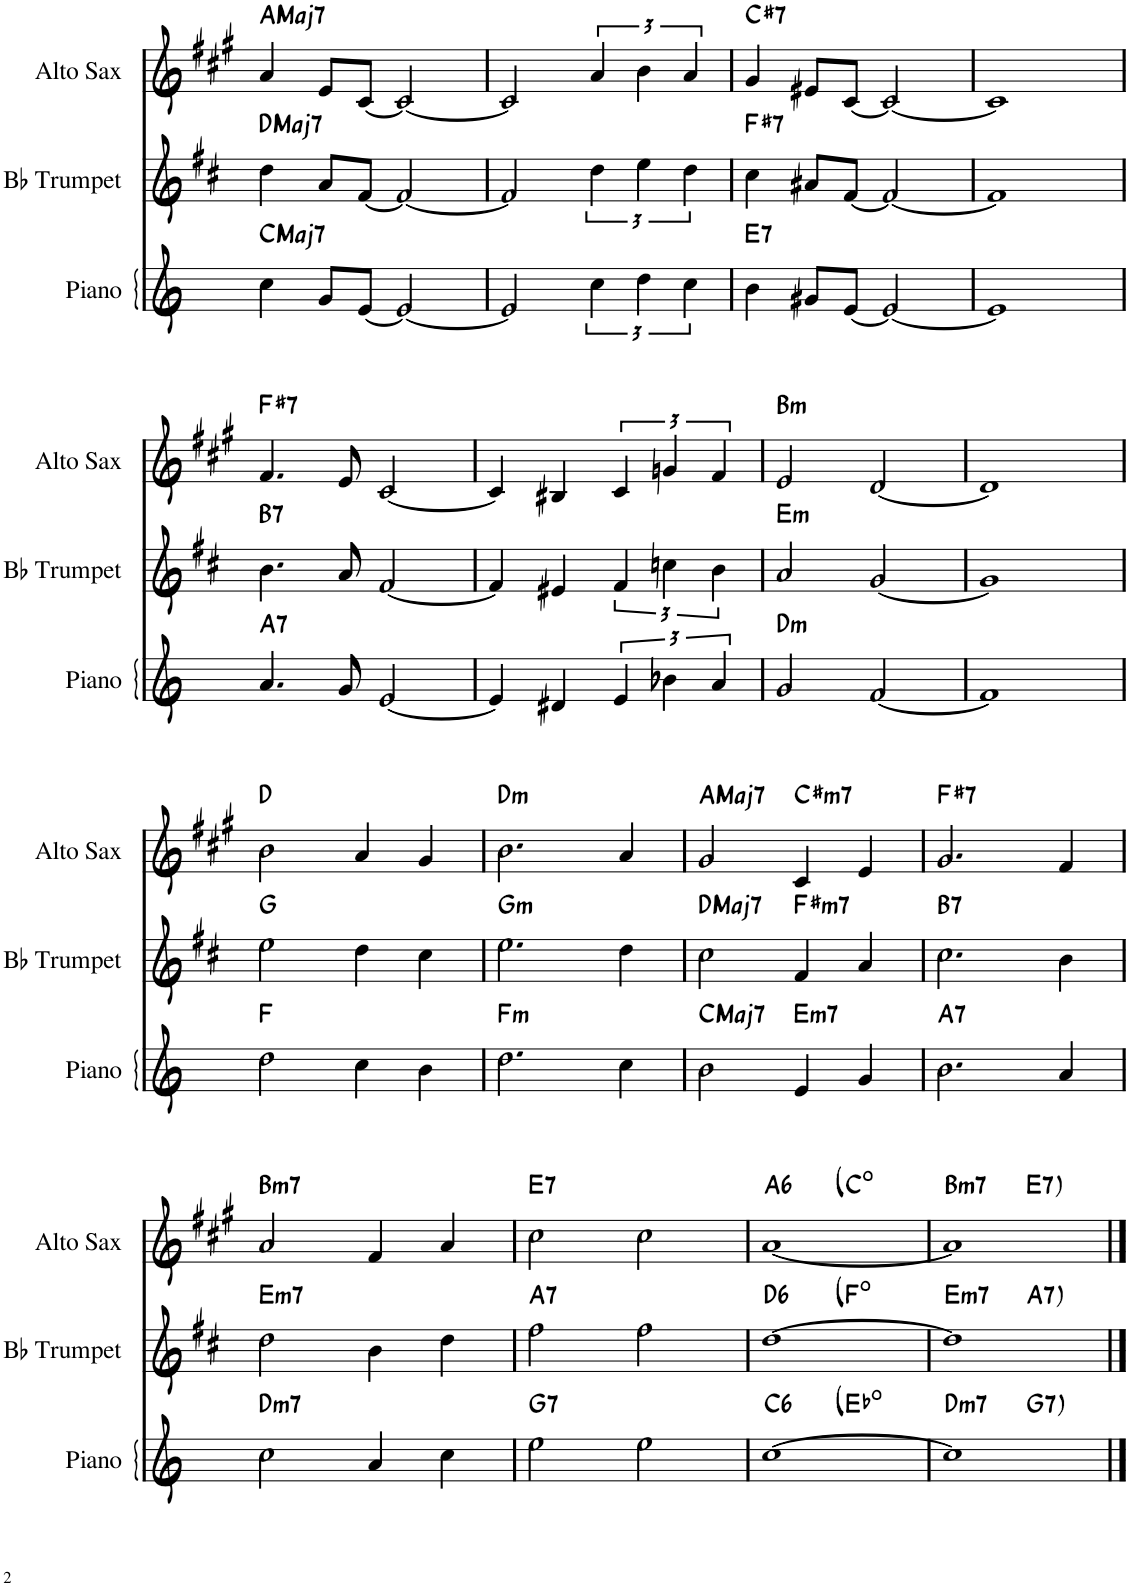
**kern	**harte	**kern	**harte	**kern	**harte
*part3	*part3	*part2	*part2	*part1	*part1
*staff3	*	*staff2	*	*staff1	*
*I"Piano	*	*I"Bb Trumpet	*	*I"Alto Sax	*
*I'Pno.	*	*I'Bb Tpt.	*	*I'Sax	*
!!LO:PB:g=z
*clefG2	*	*clefG2	*	*clefG2	*
*	*	*Trd1c2	*	*Trd5c9	*
*k[]	*	*k[f#c#]	*	*k[f#c#g#]	*
*M4/4	*	*M4/4	*	*M4/4	*
=1	=1	=1	=1	=1	=1
!	!LO:H:kt=Maj7	!	!LO:H:kt=Maj7	!	!LO:H:kt=Maj7
4cc\	C:maj7	4dd\	D:maj7	4a/	A:maj7
8g/L	.	8a/L	.	8e/L	.
[8e/J	.	[8f#/J	.	[8c#/J	.
2e/_	.	2f#/_	.	2c#/_	.
=2	=2	=2	=2	=2	=2
2e/]	.	2f#/]	.	2c#/]	.
6cc\	.	6dd\	.	6a/	.
6dd\	.	6ee\	.	6b\	.
6cc\	.	6dd\	.	6a/	.
=3	=3	=3	=3	=3	=3
!	!LO:H:kt=7	!	!LO:H:kt=7	!	!LO:H:kt=7
4b\	E:7	4cc#\	F#:7	4g#/	C#:7
8g#X/L	.	8a#X/L	.	8e#X/L	.
[8e/J	.	[8f#/J	.	[8c#/J	.
2e/_	.	2f#/_	.	2c#/_	.
=4	=4	=4	=4	=4	=4
1e]	.	1f#]	.	1c#]	.
!!LO:LB:g=z
=1	=1	=1	=1	=1	=1
!	!LO:H:kt=7	!	!LO:H:kt=7	!	!LO:H:kt=7
4.a/	A:7	4.b\	B:7	4.f#/	F#:7
8g/	.	8a/	.	8e/	.
[2e/	.	[2f#/	.	[2c#/	.
=2	=2	=2	=2	=2	=2
4e/]	.	4f#/]	.	4c#/]	.
4d#X/	.	4e#X/	.	4B#X/	.
6e/	.	6f#/	.	6c#/	.
6b-X\	.	6ccn\	.	6gn/	.
6a/	.	6b\	.	6f#/	.
=3	=3	=3	=3	=3	=3
!	!LO:H:kt=m	!	!LO:H:kt=m	!	!LO:H:kt=m
2g/	D:min	2a/	E:min	2e/	B:min
[2f/	.	[2g/	.	[2d/	.
=4	=4	=4	=4	=4	=4
1f]	.	1g]	.	1d]	.
!!LO:LB:g=z
=1	=1	=1	=1	=1	=1
2dd\	F:maj	2ee\	G:maj	2b\	D:maj
4cc\	.	4dd\	.	4a/	.
4b\	.	4cc#\	.	4g#/	.
=2	=2	=2	=2	=2	=2
!	!LO:H:kt=m	!	!LO:H:kt=m	!	!LO:H:kt=m
2.dd\	F:min	2.ee\	G:min	2.b\	D:min
4cc\	.	4dd\	.	4a/	.
=3	=3	=3	=3	=3	=3
!	!LO:H:kt=Maj7	!	!LO:H:kt=Maj7	!	!LO:H:kt=Maj7
2b\	C:maj7	2cc#\	D:maj7	2g#/	A:maj7
!	!LO:H:kt=m7	!	!LO:H:kt=m7	!	!LO:H:kt=m7
4e/	E:min7	4f#/	F#:min7	4c#/	C#:min7
4g/	.	4a/	.	4e/	.
=4	=4	=4	=4	=4	=4
!	!LO:H:kt=7	!	!LO:H:kt=7	!	!LO:H:kt=7
2.b\	A:7	2.cc#\	B:7	2.g#/	F#:7
4a/	.	4b\	.	4f#/	.
!!LO:LB:g=z
=1	=1	=1	=1	=1	=1
!	!LO:H:kt=m7	!	!LO:H:kt=m7	!	!LO:H:kt=m7
2cc\	D:min7	2dd\	E:min7	2a/	B:min7
4a/	.	4b\	.	4f#/	.
4cc\	.	4dd\	.	4a/	.
=2	=2	=2	=2	=2	=2
!	!LO:H:kt=7	!	!LO:H:kt=7	!	!LO:H:kt=7
2ee\	G:7	2ff#\	A:7	2cc#\	E:7
2ee\	.	2ff#\	.	2cc#\	.
=3	=3	=3	=3	=3	=3
!	!LO:H:kt=6	!	!LO:H:kt=6	!	!LO:H:kt=6
*^	*	*^	*	*^	*
[1cc	2ryy	C:maj6	[1dd	2ryy	D:maj6	[1a	2ryy	A:maj6
.	2ryy	Eb:dim	.	2ryy	F:dim	.	2ryy	C:dim
=4	=4	=4	=4	=4	=4	=4	=4	=4
!	!	!LO:H:kt=m7	!	!	!LO:H:kt=m7	!	!	!LO:H:kt=m7
1cc]	2ryy	D:min7	1dd]	2ryy	E:min7	1a]	2ryy	B:min7
!	!	!LO:H:kt=7	!	!	!LO:H:kt=7	!	!	!LO:H:kt=7
.	2ryy	G:7	.	2ryy	A:7	.	2ryy	E:7
*v	*v	*	*	*	*	*v	*v	*
*	*	*v	*v	*	*	*
==	==	==	==	==	==
*-	*-	*-	*-	*-	*-
